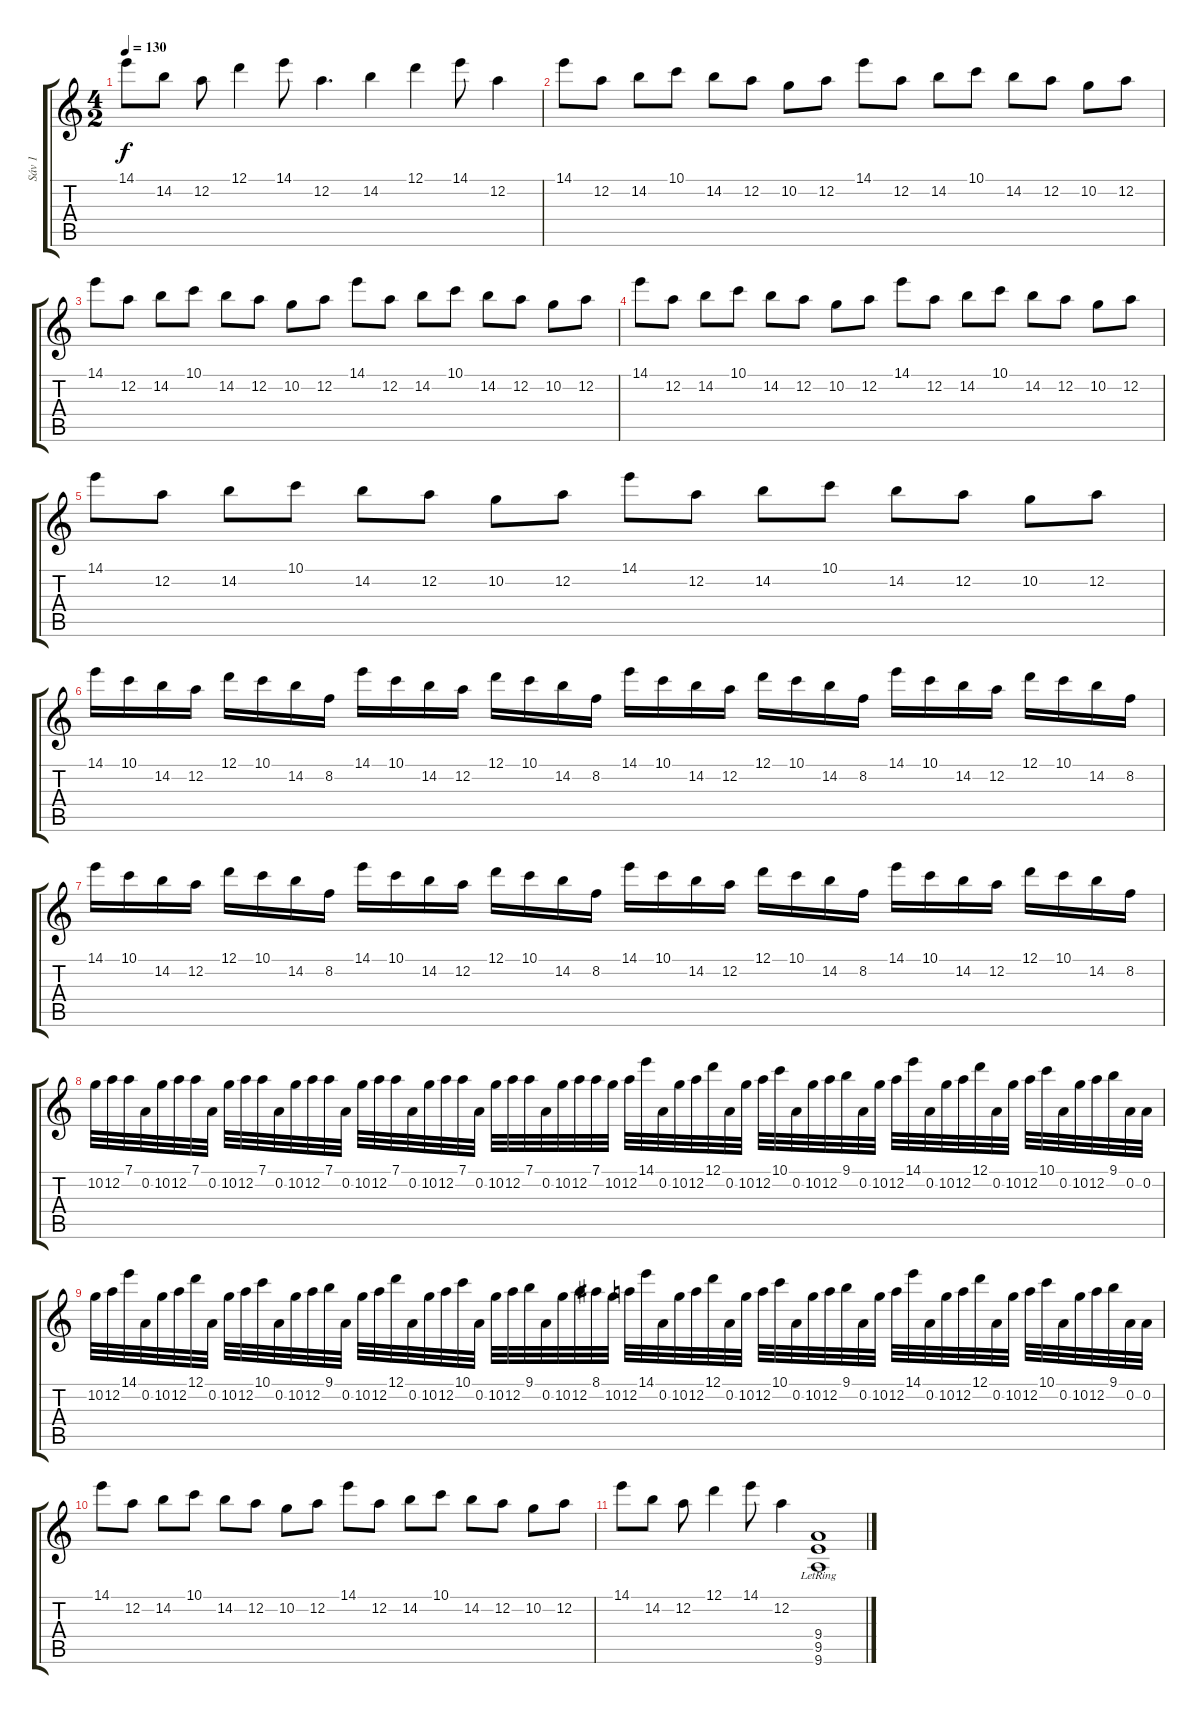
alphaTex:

\track ("Sáv 1" "Sáv 1") {instrument overdrivenguitar}
\staff {score tabs}
\tuning (D4 A3 F3 C3 G2 C2) {hide}
\ts (4 2)
\tempo 130
\clef g2
\ks c
14.1.8{dy f} 14.2.8 12.2.8 12.1.4 14.1.8 12.2.4{d} 14.2.4 12.1.4 14.1.8 12.2.4 |
14.1.8 12.2.8 14.2.8 10.1.8 14.2.8 12.2.8 10.2.8 12.2.8 14.1.8 12.2.8 14.2.8 10.1.8 14.2.8 12.2.8 10.2.8 12.2.8 |
14.1.8 12.2.8 14.2.8 10.1.8 14.2.8 12.2.8 10.2.8 12.2.8 14.1.8 12.2.8 14.2.8 10.1.8 14.2.8 12.2.8 10.2.8 12.2.8 |
14.1.8 12.2.8 14.2.8 10.1.8 14.2.8 12.2.8 10.2.8 12.2.8 14.1.8 12.2.8 14.2.8 10.1.8 14.2.8 12.2.8 10.2.8 12.2.8 |
14.1.8 12.2.8 14.2.8 10.1.8 14.2.8 12.2.8 10.2.8 12.2.8 14.1.8 12.2.8 14.2.8 10.1.8 14.2.8 12.2.8 10.2.8 12.2.8 |
14.1.16 10.1.16 14.2.16 12.2.16 12.1.16 10.1.16 14.2.16 8.2.16 14.1.16 10.1.16 14.2.16 12.2.16 12.1.16 10.1.16 14.2.16 8.2.16 14.1.16 10.1.16 14.2.16 12.2.16 12.1.16 10.1.16 14.2.16 8.2.16 14.1.16 10.1.16 14.2.16 12.2.16 12.1.16 10.1.16 14.2.16 8.2.16 |
14.1.16 10.1.16 14.2.16 12.2.16 12.1.16 10.1.16 14.2.16 8.2.16 14.1.16 10.1.16 14.2.16 12.2.16 12.1.16 10.1.16 14.2.16 8.2.16 14.1.16 10.1.16 14.2.16 12.2.16 12.1.16 10.1.16 14.2.16 8.2.16 14.1.16 10.1.16 14.2.16 12.2.16 12.1.16 10.1.16 14.2.16 8.2.16 |
10.2.32 12.2.32 7.1.32 0.2.32 10.2.32 12.2.32 7.1.32 0.2.32 10.2.32 12.2.32 7.1.32 0.2.32 10.2.32 12.2.32 7.1.32 0.2.32 10.2.32 12.2.32 7.1.32 0.2.32 10.2.32 12.2.32 7.1.32 0.2.32 10.2.32 12.2.32 7.1.32 0.2.32 10.2.32 12.2.32 7.1.32 10.2.32 12.2.32 14.1.32 0.2.32 10.2.32 12.2.32 12.1.32 0.2.32 10.2.32 12.2.32 10.1.32 0.2.32 10.2.32 12.2.32 9.1.32 0.2.32 10.2.32 12.2.32 14.1.32 0.2.32 10.2.32 12.2.32 12.1.32 0.2.32 10.2.32 12.2.32 10.1.32 0.2.32 10.2.32 12.2.32 9.1.32 0.2.32 0.2.32 |
10.2.32 12.2.32 14.1.32 0.2.32 10.2.32 12.2.32 12.1.32 0.2.32 10.2.32 12.2.32 10.1.32 0.2.32 10.2.32 12.2.32 9.1.32 0.2.32 10.2.32 12.2.32 12.1.32 0.2.32 10.2.32 12.2.32 10.1.32 0.2.32 10.2.32 12.2.32 9.1.32 0.2.32 10.2.32 12.2.32 8.1.32 10.2.32 12.2.32 14.1.32 0.2.32 10.2.32 12.2.32 12.1.32 0.2.32 10.2.32 12.2.32 10.1.32 0.2.32 10.2.32 12.2.32 9.1.32 0.2.32 10.2.32 12.2.32 14.1.32 0.2.32 10.2.32 12.2.32 12.1.32 0.2.32 10.2.32 12.2.32 10.1.32 0.2.32 10.2.32 12.2.32 9.1.32 0.2.32 0.2.32 |
14.1.8 12.2.8 14.2.8 10.1.8 14.2.8 12.2.8 10.2.8 12.2.8 14.1.8 12.2.8 14.2.8 10.1.8 14.2.8 12.2.8 10.2.8 12.2.8 |
14.1.8 14.2.8 12.2.8 12.1.4 14.1.8 12.2.4 (9.4{lr} 9.5{lr} 9.6{lr}).1
